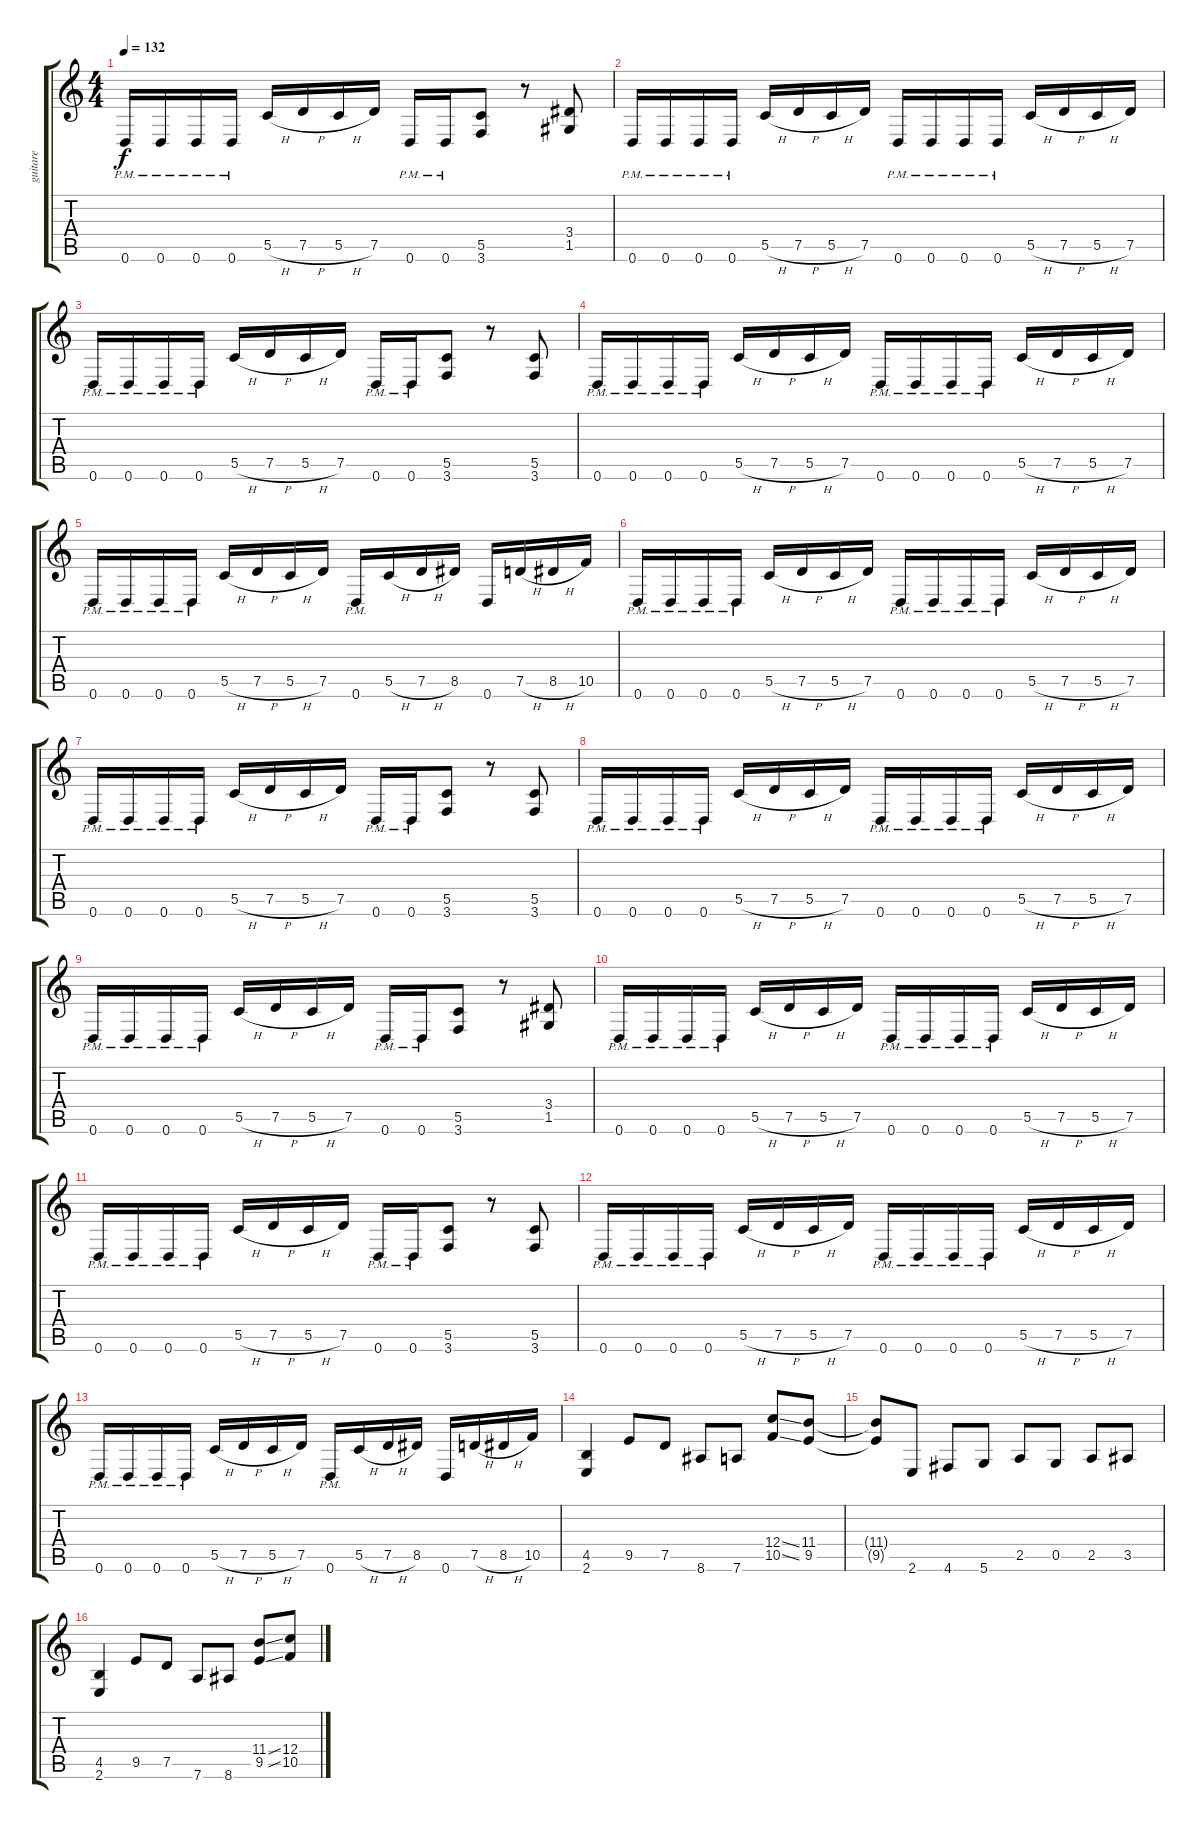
\track ("guitare" "guitare") {instrument distortionguitar}
\staff {score tabs}
\tuning (D4 A3 F3 C3 G2 D2) {hide}
\ts (4 4)
\tempo 132
\clef g2
\ks c
0.6{pm}.16{dy f} 0.6{pm}.16 0.6{pm}.16 0.6{pm}.16 5.5{h}.16 7.5{h}.16 5.5{h}.16 7.5.16 0.6{pm}.16 0.6{pm}.16 (5.5 3.6).8 r.8 (3.4 1.5).8 |
0.6{pm}.16 0.6{pm}.16 0.6{pm}.16 0.6{pm}.16 5.5{h}.16 7.5{h}.16 5.5{h}.16 7.5.16 0.6{pm}.16 0.6{pm}.16 0.6{pm}.16 0.6{pm}.16 5.5{h}.16 7.5{h}.16 5.5{h}.16 7.5.16 |
0.6{pm}.16 0.6{pm}.16 0.6{pm}.16 0.6{pm}.16 5.5{h}.16 7.5{h}.16 5.5{h}.16 7.5.16 0.6{pm}.16 0.6{pm}.16 (5.5 3.6).8 r.8 (5.5 3.6).8 |
0.6{pm}.16 0.6{pm}.16 0.6{pm}.16 0.6{pm}.16 5.5{h}.16 7.5{h}.16 5.5{h}.16 7.5.16 0.6{pm}.16 0.6{pm}.16 0.6{pm}.16 0.6{pm}.16 5.5{h}.16 7.5{h}.16 5.5{h}.16 7.5.16 |
0.6{pm}.16 0.6{pm}.16 0.6{pm}.16 0.6{pm}.16 5.5{h}.16 7.5{h}.16 5.5{h}.16 7.5.16 0.6{pm}.16 5.5{h}.16 7.5{h}.16 8.5.16 0.6.16 7.5{h}.16 8.5{h}.16 10.5.16 |
0.6{pm}.16 0.6{pm}.16 0.6{pm}.16 0.6{pm}.16 5.5{h}.16 7.5{h}.16 5.5{h}.16 7.5.16 0.6{pm}.16 0.6{pm}.16 0.6{pm}.16 0.6{pm}.16 5.5{h}.16 7.5{h}.16 5.5{h}.16 7.5.16 |
0.6{pm}.16 0.6{pm}.16 0.6{pm}.16 0.6{pm}.16 5.5{h}.16 7.5{h}.16 5.5{h}.16 7.5.16 0.6{pm}.16 0.6{pm}.16 (5.5 3.6).8 r.8 (5.5 3.6).8 |
0.6{pm}.16 0.6{pm}.16 0.6{pm}.16 0.6{pm}.16 5.5{h}.16 7.5{h}.16 5.5{h}.16 7.5.16 0.6{pm}.16 0.6{pm}.16 0.6{pm}.16 0.6{pm}.16 5.5{h}.16 7.5{h}.16 5.5{h}.16 7.5.16 |
0.6{pm}.16 0.6{pm}.16 0.6{pm}.16 0.6{pm}.16 5.5{h}.16 7.5{h}.16 5.5{h}.16 7.5.16 0.6{pm}.16 0.6{pm}.16 (5.5 3.6).8 r.8 (3.4 1.5).8 |
0.6{pm}.16 0.6{pm}.16 0.6{pm}.16 0.6{pm}.16 5.5{h}.16 7.5{h}.16 5.5{h}.16 7.5.16 0.6{pm}.16 0.6{pm}.16 0.6{pm}.16 0.6{pm}.16 5.5{h}.16 7.5{h}.16 5.5{h}.16 7.5.16 |
0.6{pm}.16 0.6{pm}.16 0.6{pm}.16 0.6{pm}.16 5.5{h}.16 7.5{h}.16 5.5{h}.16 7.5.16 0.6{pm}.16 0.6{pm}.16 (5.5 3.6).8 r.8 (5.5 3.6).8 |
0.6{pm}.16 0.6{pm}.16 0.6{pm}.16 0.6{pm}.16 5.5{h}.16 7.5{h}.16 5.5{h}.16 7.5.16 0.6{pm}.16 0.6{pm}.16 0.6{pm}.16 0.6{pm}.16 5.5{h}.16 7.5{h}.16 5.5{h}.16 7.5.16 |
0.6{pm}.16 0.6{pm}.16 0.6{pm}.16 0.6{pm}.16 5.5{h}.16 7.5{h}.16 5.5{h}.16 7.5.16 0.6{pm}.16 5.5{h}.16 7.5{h}.16 8.5.16 0.6.16 7.5{h}.16 8.5{h}.16 10.5.16 |
(4.5 2.6).4 9.5.8 7.5.8 8.6.8 7.6.8 (12.4{ss} 10.5{ss}).8 (11.4 9.5).8 |
(11.4{t} 9.5{t}).8 2.6.8 4.6.8 5.6.8 2.5.8 0.5.8 2.5.8 3.5.8 |
(4.5 2.6).4 9.5.8 7.5.8 7.6.8 8.6.8 (11.4{ss} 9.5{ss}).8 (12.4 10.5).8
